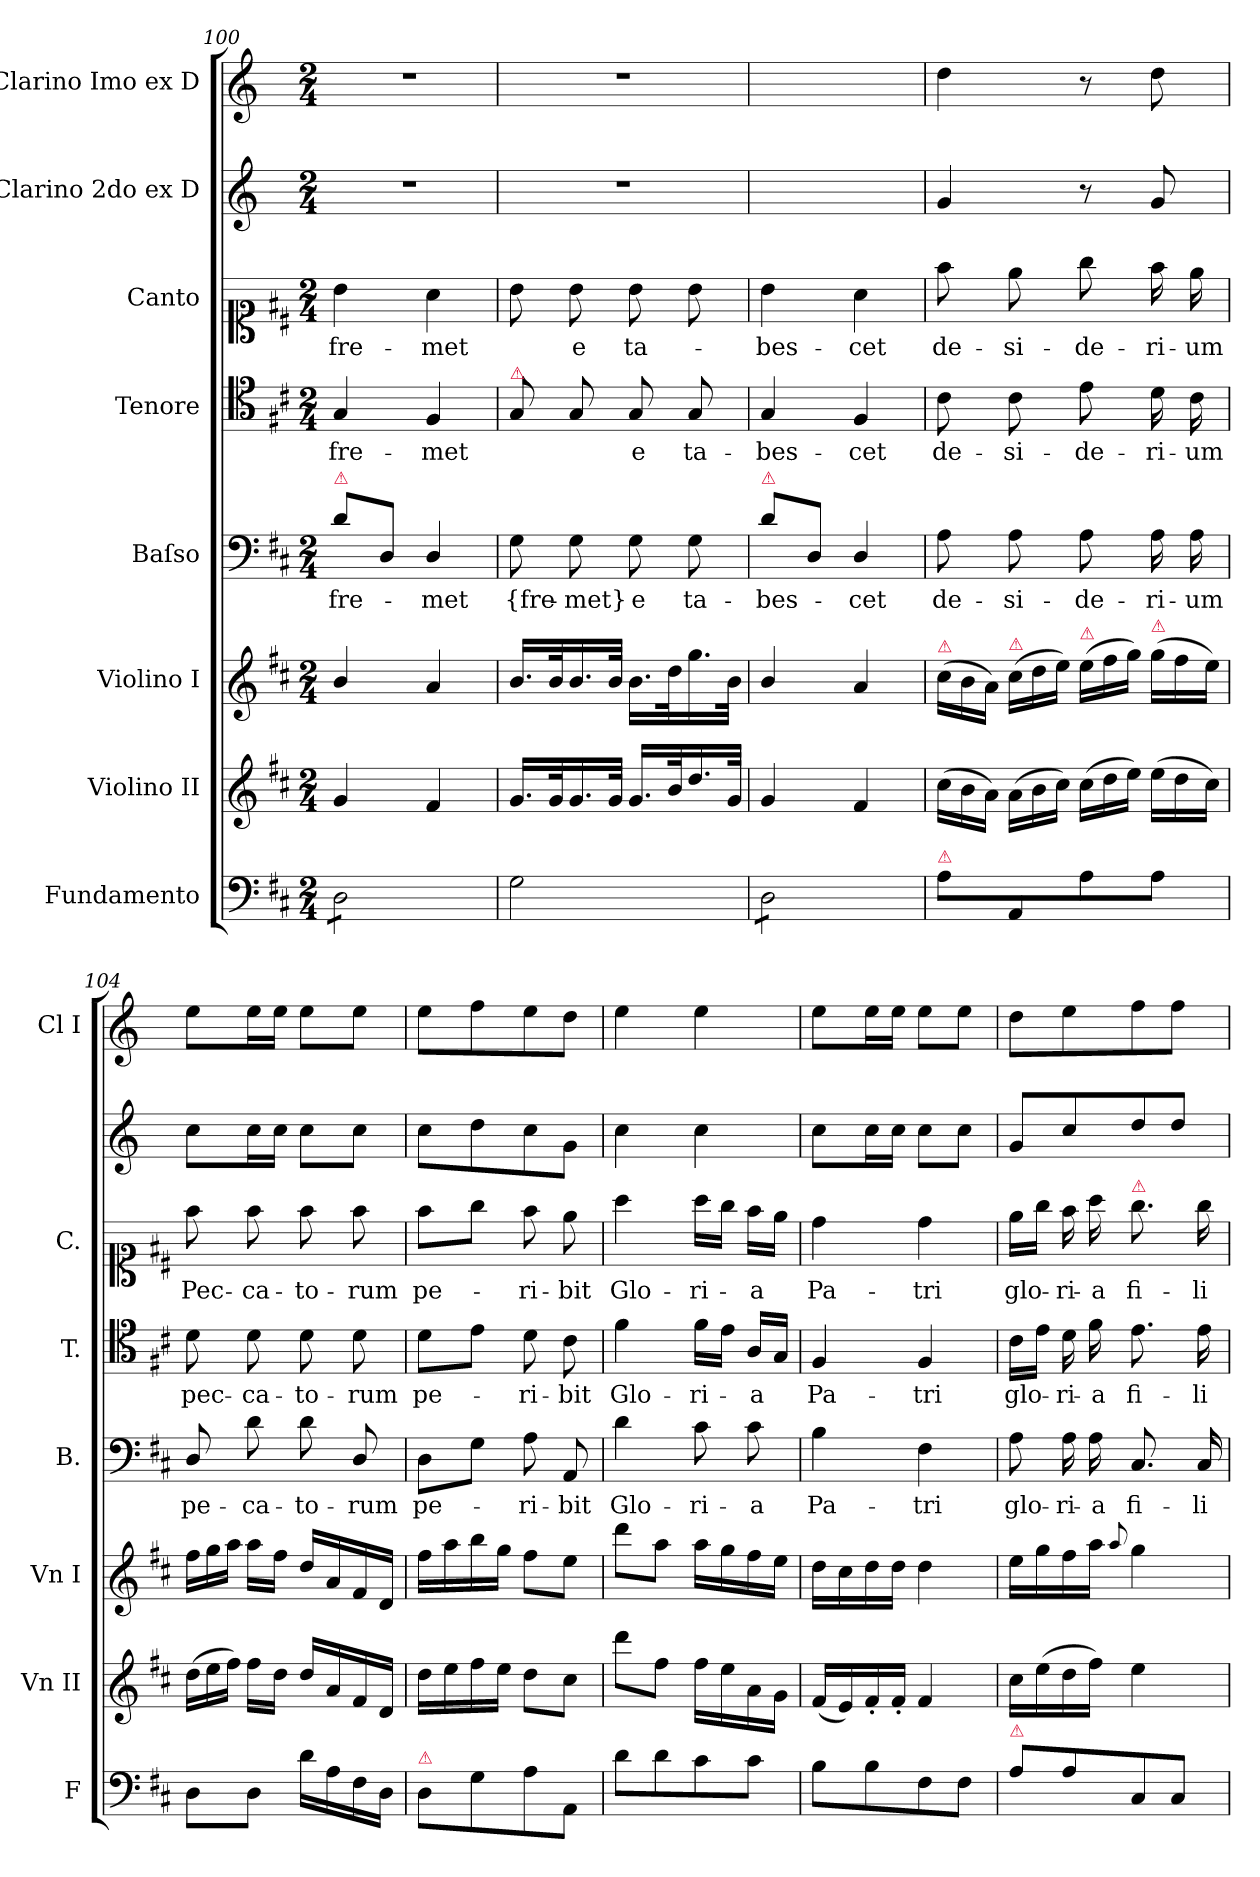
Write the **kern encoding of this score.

**kern	**kern	**kern	**kern	**text	**kern	**text	**kern	**text	**kern	**kern
*part8	*part7	*part6	*part5	*part5	*part4	*part4	*part3	*part3	*part2	*part1
*staff8	*staff7	*staff6	*staff5	*staff5	*staff4	*staff4	*staff3	*staff3	*staff2	*staff1
*I"Fundamento	*I"Violino II	*I"Violino I	*I"Baſso	*	*I"Tenore	*	*I"Canto	*	*I"Clarino 2do ex D	*I"Clarino Imo ex D
*I'F	*I'Vn II	*I'Vn I	*I'B.	*	*I'T.	*	*I'C.	*	*	*I'Cl I
*clefF4	*clefG2	*clefG2	*clefF4	*	*clefC4	*	*clefC1	*	*clefG2	*clefG2
*	*	*	*	*	*	*	*	*	*ITrd-1c-2	*ITrd-1c-2
*k[f#c#]	*k[f#c#]	*k[f#c#]	*k[f#c#]	*	*k[f#c#]	*	*k[f#c#]	*	*k[f#c#]	*k[f#c#]
*D:	*D:	*D:	*D:	*	*D:	*	*D:	*	*D:	*D:
*M2/4	*M2/4	*M2/4	*M2/4	*	*M2/4	*	*M2/4	*	*M2/4	*M2/4
=100	=100	=100	=100	=100	=100	=100	=100	=100	=100	=100
!	!	!	!LO:TX:a:color=crimson:t=⚠	!	!	!	!	!	!	!
*tremolo	*	*	*	*	*	*	*	*	*	*
8D\L	4g/	4b/	8d\L	fre-	4G/	fre-	4b\	fre-	2r	2r
8D\	.	.	8D/J	.	.	.	.	.	.	.
8D\	4f#/	4a/	4D/	-met	4F#/	-met	4a\	-met	.	.
8D\J	.	.	.	.	.	.	.	.	.	.
*Xtremolo	*	*	*	*	*	*	*	*	*	*
=101	=101	=101	=101	=101	=101	=101	=101	=101	=101	=101
!	!	!	!	!	!LO:TX:a:color=crimson:t=⚠	!	!	!	!	!
!	!	!	!	!	!	!	!	!	!LO:N:vis=1	!LO:N:vis=1
2G\	16.g/LL	16.b/LL	8G\	{fre-	8G/	.	8b\	.	2r	2r
.	32g/K	32b/K	.	.	.	.	.	.	.	.
.	16.g/	16.b/	8G\	-met}	8G/	.	8b\	e	.	.
.	32g/JJk	32b/JJk	.	.	.	.	.	.	.	.
.	16.g/LL	16.b\LL	8G\	e	8G/	e	8b\	ta-	.	.
.	32b/K	32dd\K	.	.	.	.	.	.	.	.
.	16.dd/	16.gg\	8G\	ta-	8G/	ta-	8b\	.	.	.
.	32g/JJk	32b\JJk	.	.	.	.	.	.	.	.
=102	=102	=102	=102	=102	=102	=102	=102	=102	=102	=102
!	!	!	!LO:TX:a:color=crimson:t=⚠	!	!	!	!	!	!	!
*tremolo	*	*	*	*	*	*	*	*	*	*
8D\L	4g/	4b/	8d\L	-bes-	4G/	-bes-	4b\	-bes-	2ryy	2ryy
8D\	.	.	8D/J	.	.	.	.	.	.	.
8D\	4f#/	4a/	4D/	-cet	4F#/	-cet	4a\	-cet	.	.
8D\J	.	.	.	.	.	.	.	.	.	.
*Xtremolo	*	*	*	*	*	*	*	*	*	*
=103	=103	=103	=103	=103	=103	=103	=103	=103	=103	=103
*	*Xtuplet	*Xtuplet	*	*	*	*	*	*	*	*
!	!	!LO:TX:a:color=crimson:t=⚠	!	!	!	!	!	!	!	!
!LO:TX:a:color=crimson:t=⚠	!	!	!	!	!	!	!	!	!	!
8A\L	(24cc#\LL	(24cc#\LL	8A\	de-	8c#\	de-	8ff#\	de-	4a/	4ee\
.	24b\	24b\	.	.	.	.	.	.	.	.
.	24a\JJ)	24a\JJ)	.	.	.	.	.	.	.	.
!	!	!LO:TX:a:color=crimson:t=⚠	!	!	!	!	!	!	!	!
8AA/	(24a\LL	(24cc#\LL	8A\	-si-	8c#\	-si-	8ee\	-si-	.	.
.	24b\	24dd\	.	.	.	.	.	.	.	.
.	24cc#\JJ)	24ee\JJ)	.	.	.	.	.	.	.	.
!	!	!LO:TX:a:color=crimson:t=⚠	!	!	!	!	!	!	!	!
8A\	(24cc#\LL	(24ee\LL	8A\	-de-	8e\	-de-	8gg\	-de-	8r	8r
.	24dd\	24ff#\	.	.	.	.	.	.	.	.
.	24ee\JJ)	24gg\JJ)	.	.	.	.	.	.	.	.
!	!	!LO:TX:a:color=crimson:t=⚠	!	!	!	!	!	!	!	!
8A\J	(24ee\LL	(24gg\LL	16A\	-ri-	16d\	-ri-	16ff#\	-ri-	8a/	8ee\
.	24dd\	24ff#\	.	.	.	.	.	.	.	.
.	.	.	16A\	-um	16c#\	-um	16ee\	-um	.	.
.	24cc#\JJ)	24ee\JJ)	.	.	.	.	.	.	.	.
=104	=104	=104	=104	=104	=104	=104	=104	=104	=104	=104
8D\L	(24dd\LL	24ff#\LL	8D/	pe-	8d\	pec-	8ff#\	Pec-	8dd\L	8ff#\L
.	24ee\	24gg\	.	.	.	.	.	.	.	.
.	24ff#\JJ)	24aa\JJ	.	.	.	.	.	.	.	.
8D\J	16ff#\LL	16aa\LL	8d\	-ca-	8d\	-ca-	8ff#\	-ca-	16dd\L	16ff#\L
.	16dd\JJ	16ff#\JJ	.	.	.	.	.	.	16dd\JJ	16ff#\JJ
16d\LL	16dd/LL	16dd/LL	8d\	-to-	8d\	-to-	8ff#\	-to-	8dd\L	8ff#\L
16A\	16a/	16a/	.	.	.	.	.	.	.	.
16F#\	16f#/	16f#/	8D/	-rum	8d\	-rum	8ff#\	-rum	8dd\J	8ff#\J
16D\JJ	16d/JJ	16d/JJ	.	.	.	.	.	.	.	.
=105	=105	=105	=105	=105	=105	=105	=105	=105	=105	=105
!LO:TX:a:color=crimson:t=⚠	!	!	!	!	!	!	!	!	!	!
8D\L	16dd\LL	16ff#\LL	8D\L	pe-	8d\L	pe-	8ff#\L	pe-	8dd\L	8ff#\L
.	16ee\	16aa\	.	.	.	.	.	.	.	.
8G\	16ff#\	16bb\	8G\J	.	8e\J	.	8gg\J	.	8ee\	8gg\
.	16ee\JJ	16gg\JJ	.	.	.	.	.	.	.	.
8A\	8dd\L	8ff#\L	8A\	-ri-	8d\	-ri-	8ff#\	-ri-	8dd\	8ff#\
8AA/J	8cc#\J	8ee\J	8AA/	-bit	8c#\	-bit	8ee\	-bit	8a\J	8ee\J
=106	=106	=106	=106	=106	=106	=106	=106	=106	=106	=106
8d\L	8ddd\L	8ddd\L	4d\	Glo-	4f#\	Glo-	4aa\	Glo-	4dd\	4ff#\
8d\	8ff#\J	8aa\J	.	.	.	.	.	.	.	.
8c#\	16ff#\LL	16aa\LL	8c#\	-ri-	16f#\LL	-ri-	16aa\LL	-ri-	4dd\	4ff#\
.	16ee\	16gg\	.	.	16e\JJ	.	16gg\JJ	.	.	.
8c#\J	16a\	16ff#\	8c#\	-a	16A/LL	-a	16ff#\LL	-a	.	.
.	16g\JJ	16ee\JJ	.	.	16G/JJ	.	16ee\JJ	.	.	.
=107	=107	=107	=107	=107	=107	=107	=107	=107	=107	=107
8B\L	(16f#/LL	16dd\LL	4B\	Pa-	4F#/	Pa-	4dd\	Pa-	8dd\L	8ff#\L
.	16e/)	16cc#\	.	.	.	.	.	.	.	.
8B\	16f#'/	16dd\	.	.	.	.	.	.	16dd\L	16ff#\L
.	16f#'/JJ	16dd\JJ	.	.	.	.	.	.	16dd\JJ	16ff#\JJ
8F#\	4f#/	4dd\	4F#\	-tri	4F#/	-tri	4dd\	-tri	8dd\L	8ff#\L
8F#\J	.	.	.	.	.	.	.	.	8dd\J	8ff#\J
=108	=108	=108	=108	=108	=108	=108	=108	=108	=108	=108
!LO:TX:a:color=crimson:t=⚠	!	!	!	!	!	!	!	!	!	!
8A\L	16cc#\LL	16ee\LL	8A\	glo-	16c#\LL	glo-	16ee\LL	glo-	8a/L	8ee\L
.	(16ee\	16gg\	.	.	16e\JJ	.	16gg\JJ	.	.	.
8A\	16dd\	16ff#\	16A\	-ri-	16d\	-ri-	16ff#\	-ri-	8dd/	8ff#\
.	16ff#\JJ)	16aa\JJ	16A\	-a	16f#\	-a	16aa\	-a	.	.
.	.	8qqaa/	.	.	.	.	.	.	.	.
!	!	!	!	!	!	!	!LO:TX:a:color=crimson:t=⚠	!	!	!
8C#/	4ee\	4gg\	8.C#/	fi-	8.e\	fi-	8.gg\	fi-	8ee/	8gg\
8C#/J	.	.	.	.	.	.	.	.	8ee/J	8gg\J
.	.	.	16C#/	-li-	16e\	-li-	16gg\	-li-	.	.
=	=	=	=	=	=	=	=	=	=	=
*-	*-	*-	*-	*-	*-	*-	*-	*-	*-	*-
